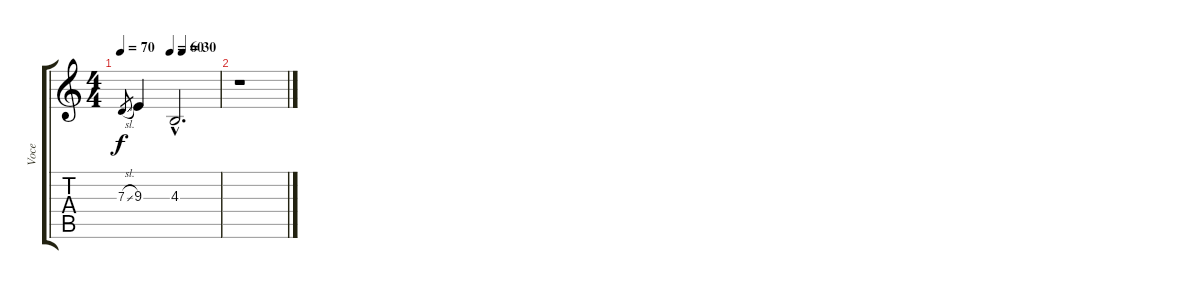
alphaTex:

\track ("Voce" "Voce") {instrument flute}
\staff {score tabs}
\tuning (E4 B3 G3 D3 A2 E2) {hide}
\ts (4 4)
\tempo 70
\tempo (60 0.5)
\tempo (30 0.625)
\clef g2
\ks c
7.3{sl}.8{gr dy f} 9.3.4 4.3{hac}.2{d} |
r.1
